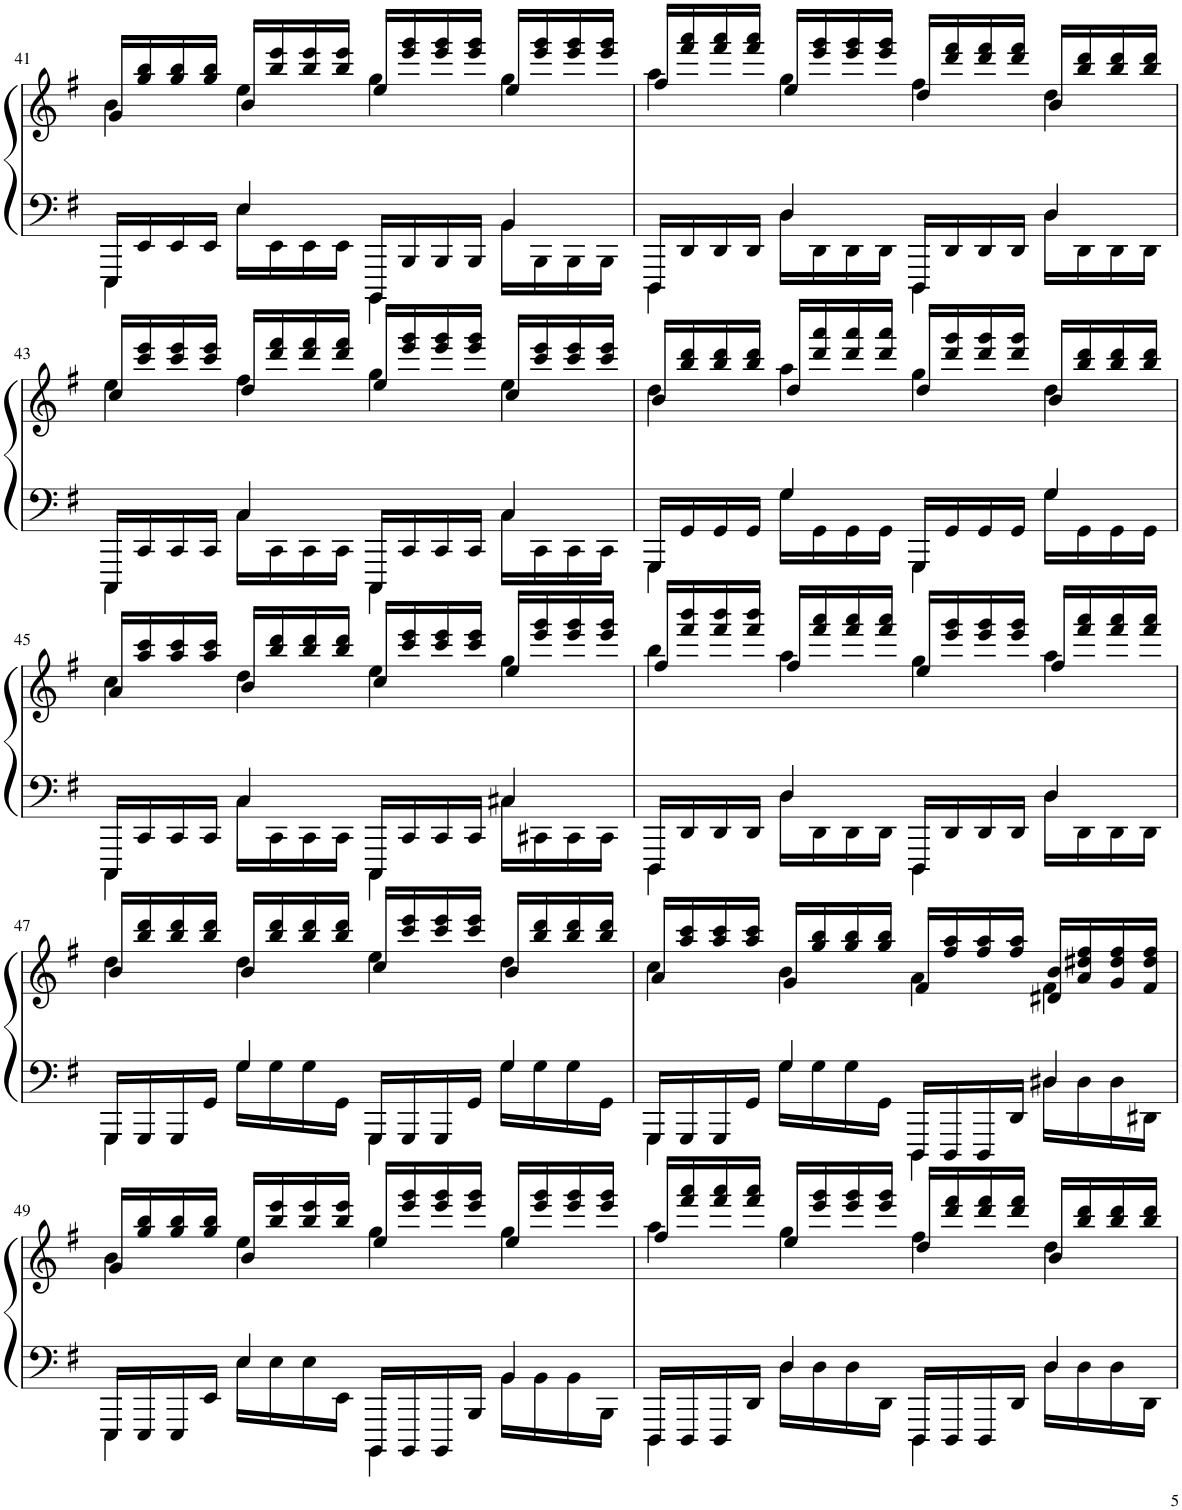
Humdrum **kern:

**kern	**kern
*part1	*part1
*staff2	*staff1
*I"Piano	*
*I'Pno.	*
!!LO:PB:g=z
*clefF4	*clefG2
*k[f#]	*k[f#]
*M4/4	*M4/4
=41	=41
*^	*^
16EEE/LL	4EEE\	16g/LL	4b\
16EE/	.	16gg/ 16bb/	.
16EE/	.	16gg/ 16bb/	.
16EE/JJ	.	16gg/ 16bb/JJ	.
16E\LL	4E/	16b/LL	4ee\
16EE\	.	16bb/ 16eee/	.
16EE\	.	16bb/ 16eee/	.
16EE\JJ	.	16bb/ 16eee/JJ	.
16BBBB/LL	4BBBB\	16ee/LL	4gg\
16BBB/	.	16eee/ 16ggg/	.
16BBB/	.	16eee/ 16ggg/	.
16BBB/JJ	.	16eee/ 16ggg/JJ	.
16BB\LL	4BB/	16ee/LL	4gg\
16BBB\	.	16eee/ 16ggg/	.
16BBB\	.	16eee/ 16ggg/	.
16BBB\JJ	.	16eee/ 16ggg/JJ	.
=42	=42	=42	=42
16DDD/LL	4DDD\	16ff#/LL	4aa\
16DD/	.	16fff#/ 16aaa/	.
16DD/	.	16fff#/ 16aaa/	.
16DD/JJ	.	16fff#/ 16aaa/JJ	.
16D\LL	4D/	16ee/LL	4gg\
16DD\	.	16eee/ 16ggg/	.
16DD\	.	16eee/ 16ggg/	.
16DD\JJ	.	16eee/ 16ggg/JJ	.
16DDD/LL	4DDD\	16dd/LL	4ff#\
16DD/	.	16ddd/ 16fff#/	.
16DD/	.	16ddd/ 16fff#/	.
16DD/JJ	.	16ddd/ 16fff#/JJ	.
16D\LL	4D/	16b/LL	4dd\
16DD\	.	16bb/ 16ddd/	.
16DD\	.	16bb/ 16ddd/	.
16DD\JJ	.	16bb/ 16ddd/JJ	.
!!LO:LB:g=z	!!
=43	=43	=43	=43
16CCC/LL	4CCC\	16cc/LL	4ee\
16CC/	.	16ccc/ 16eee/	.
16CC/	.	16ccc/ 16eee/	.
16CC/JJ	.	16ccc/ 16eee/JJ	.
16C\LL	4C/	16dd/LL	4ff#\
16CC\	.	16ddd/ 16fff#/	.
16CC\	.	16ddd/ 16fff#/	.
16CC\JJ	.	16ddd/ 16fff#/JJ	.
16CCC/LL	4CCC\	16ee/LL	4gg\
16CC/	.	16eee/ 16ggg/	.
16CC/	.	16eee/ 16ggg/	.
16CC/JJ	.	16eee/ 16ggg/JJ	.
16C\LL	4C/	16cc/LL	4ee\
16CC\	.	16ccc/ 16eee/	.
16CC\	.	16ccc/ 16eee/	.
16CC\JJ	.	16ccc/ 16eee/JJ	.
=44	=44	=44	=44
16GGG/LL	4GGG\	16b/LL	4dd\
16GG/	.	16bb/ 16ddd/	.
16GG/	.	16bb/ 16ddd/	.
16GG/JJ	.	16bb/ 16ddd/JJ	.
16G\LL	4G/	16dd/LL	4aa\
16GG\	.	16ddd/ 16aaa/	.
16GG\	.	16ddd/ 16aaa/	.
16GG\JJ	.	16ddd/ 16aaa/JJ	.
16GGG/LL	4GGG\	16dd/LL	4gg\
16GG/	.	16ddd/ 16ggg/	.
16GG/	.	16ddd/ 16ggg/	.
16GG/JJ	.	16ddd/ 16ggg/JJ	.
16G\LL	4G/	16b/LL	4dd\
16GG\	.	16bb/ 16ddd/	.
16GG\	.	16bb/ 16ddd/	.
16GG\JJ	.	16bb/ 16ddd/JJ	.
!!LO:LB:g=z	!!
=45	=45	=45	=45
16CCC/LL	4CCC\	16a/LL	4cc\
16CC/	.	16aa/ 16ccc/	.
16CC/	.	16aa/ 16ccc/	.
16CC/JJ	.	16aa/ 16ccc/JJ	.
16C\LL	4C/	16b/LL	4dd\
16CC\	.	16bb/ 16ddd/	.
16CC\	.	16bb/ 16ddd/	.
16CC\JJ	.	16bb/ 16ddd/JJ	.
16CCC/LL	4CCC\	16cc/LL	4ee\
16CC/	.	16ccc/ 16eee/	.
16CC/	.	16ccc/ 16eee/	.
16CC/JJ	.	16ccc/ 16eee/JJ	.
16C#X\LL	4C#/	16ee/LL	4gg\
16CC#X\	.	16eee/ 16ggg/	.
16CC#\	.	16eee/ 16ggg/	.
16CC#\JJ	.	16eee/ 16ggg/JJ	.
=46	=46	=46	=46
16DDD/LL	4DDD\	16ff#/LL	4bb\
16DD/	.	16fff#/ 16bbb/	.
16DD/	.	16fff#/ 16bbb/	.
16DD/JJ	.	16fff#/ 16bbb/JJ	.
16D\LL	4D/	16ff#/LL	4aa\
16DD\	.	16fff#/ 16aaa/	.
16DD\	.	16fff#/ 16aaa/	.
16DD\JJ	.	16fff#/ 16aaa/JJ	.
16DDD/LL	4DDD\	16ee/LL	4gg\
16DD/	.	16eee/ 16ggg/	.
16DD/	.	16eee/ 16ggg/	.
16DD/JJ	.	16eee/ 16ggg/JJ	.
16D\LL	4D/	16ff#/LL	4aa\
16DD\	.	16fff#/ 16aaa/	.
16DD\	.	16fff#/ 16aaa/	.
16DD\JJ	.	16fff#/ 16aaa/JJ	.
!!LO:LB:g=z	!!
=47	=47	=47	=47
16GGG/LL	4GGG\	16b/LL	4dd\
16GGG/	.	16bb/ 16ddd/	.
16GGG/	.	16bb/ 16ddd/	.
16GG/JJ	.	16bb/ 16ddd/JJ	.
16G\LL	4G/	16b/LL	4dd\
16G\	.	16bb/ 16ddd/	.
16G\	.	16bb/ 16ddd/	.
16GG\JJ	.	16bb/ 16ddd/JJ	.
16GGG/LL	4GGG\	16cc/LL	4ee\
16GGG/	.	16ccc/ 16eee/	.
16GGG/	.	16ccc/ 16eee/	.
16GG/JJ	.	16ccc/ 16eee/JJ	.
16G\LL	4G/	16b/LL	4dd\
16G\	.	16bb/ 16ddd/	.
16G\	.	16bb/ 16ddd/	.
16GG\JJ	.	16bb/ 16ddd/JJ	.
=48	=48	=48	=48
16GGG/LL	4GGG\	16a/LL	4cc\
16GGG/	.	16aa/ 16ccc/	.
16GGG/	.	16aa/ 16ccc/	.
16GG/JJ	.	16aa/ 16ccc/JJ	.
16G\LL	4G/	16g/LL	4b\
16G\	.	16gg/ 16bb/	.
16G\	.	16gg/ 16bb/	.
16GG\JJ	.	16gg/ 16bb/JJ	.
16DDD/LL	4DDD\	16f#/LL	4a\
16DDD/	.	16ff#/ 16aa/	.
16DDD/	.	16ff#/ 16aa/	.
16DD/JJ	.	16ff#/ 16aa/JJ	.
16D#X\LL	4D#/	16d#X/ 16b/LL	4f#\
16D#\	.	16a/ 16dd#X/ 16ff#/	.
16D#\	.	16g/ 16dd#/ 16ff#/	.
16DD#X\JJ	.	16f#/ 16dd#/ 16ff#/JJ	.
!!LO:LB:g=z	!!
=49	=49	=49	=49
16EEE/LL	4EEE\	16g/LL	4b\
16EEE/	.	16gg/ 16bb/	.
16EEE/	.	16gg/ 16bb/	.
16EE/JJ	.	16gg/ 16bb/JJ	.
16E\LL	4E/	16b/LL	4ee\
16E\	.	16bb/ 16eee/	.
16E\	.	16bb/ 16eee/	.
16EE\JJ	.	16bb/ 16eee/JJ	.
16BBBB/LL	4BBBB\	16ee/LL	4gg\
16BBBB/	.	16eee/ 16ggg/	.
16BBBB/	.	16eee/ 16ggg/	.
16BBB/JJ	.	16eee/ 16ggg/JJ	.
16BB\LL	4BB/	16ee/LL	4gg\
16BB\	.	16eee/ 16ggg/	.
16BB\	.	16eee/ 16ggg/	.
16BBB\JJ	.	16eee/ 16ggg/JJ	.
=50	=50	=50	=50
16DDD/LL	4DDD\	16ff#/LL	4aa\
16DDD/	.	16fff#/ 16aaa/	.
16DDD/	.	16fff#/ 16aaa/	.
16DD/JJ	.	16fff#/ 16aaa/JJ	.
16D\LL	4D/	16ee/LL	4gg\
16D\	.	16eee/ 16ggg/	.
16D\	.	16eee/ 16ggg/	.
16DD\JJ	.	16eee/ 16ggg/JJ	.
16DDD/LL	4DDD\	16dd/LL	4ff#\
16DDD/	.	16ddd/ 16fff#/	.
16DDD/	.	16ddd/ 16fff#/	.
16DD/JJ	.	16ddd/ 16fff#/JJ	.
16D\LL	4D/	16b/LL	4dd\
16D\	.	16bb/ 16ddd/	.
16D\	.	16bb/ 16ddd/	.
16DD\JJ	.	16bb/ 16ddd/JJ	.
*v	*v	*	*
*	*v	*v
=	=
*-	*-
